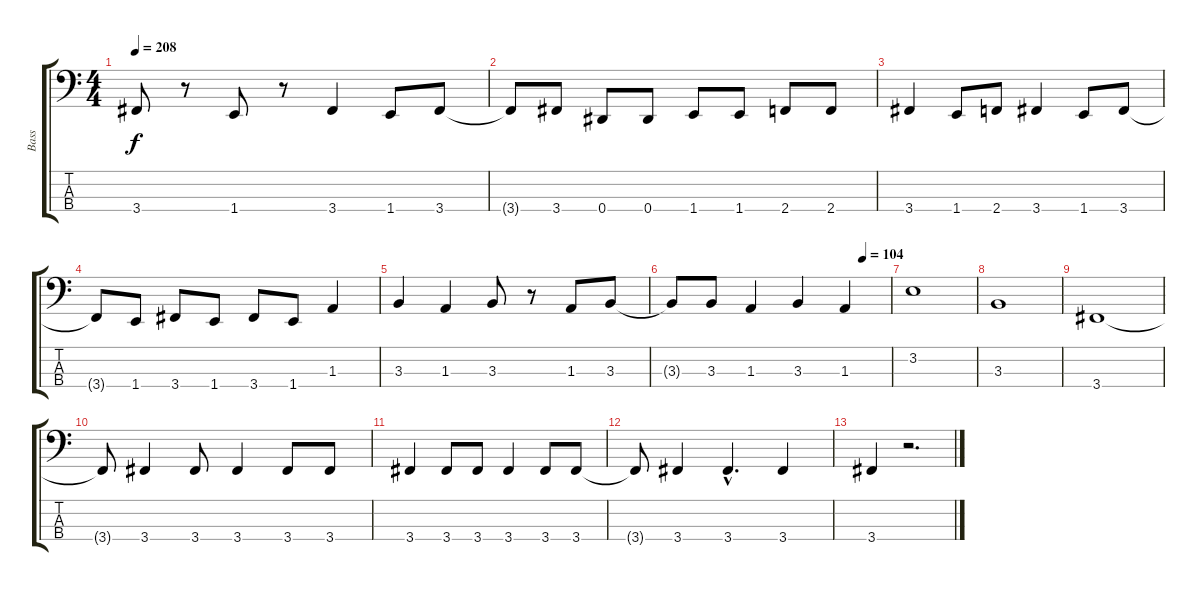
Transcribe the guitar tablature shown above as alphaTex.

\track ("Bass" "Bass") {instrument electricbasspick}
\staff {score tabs}
\tuning (Gb2 Db2 Ab1 Eb1) {hide}
\ts (4 4)
\tempo 208
\clef f4
\ks c
3.4.8{dy f} r.8 1.4.8 r.8 3.4.4 1.4.8 3.4.8 |
3.4{t}.8 3.4.8 0.4.8 0.4.8 1.4.8 1.4.8 2.4.8 2.4.8 |
3.4.4 1.4.8 2.4.8 3.4.4 1.4.8 3.4.8 |
3.4{t}.8 1.4.8 3.4.8 1.4.8 3.4.8 1.4.8 1.3.4 |
3.3.4 1.3.4 3.3.8 r.8 1.3.8 3.3.8 |
\tempo (104 0.875)
3.3{t}.8 3.3.8 1.3.4 3.3.4 1.3.4 |
3.2.1 |
3.3.1 |
3.4.1 |
3.4{t}.8 3.4.4 3.4.8 3.4.4 3.4.8 3.4.8 |
3.4.4 3.4.8 3.4.8 3.4.4 3.4.8 3.4.8 |
3.4{t}.8 3.4.4 3.4{hac}.4{d} 3.4.4 |
3.4.4 r.2{d}
